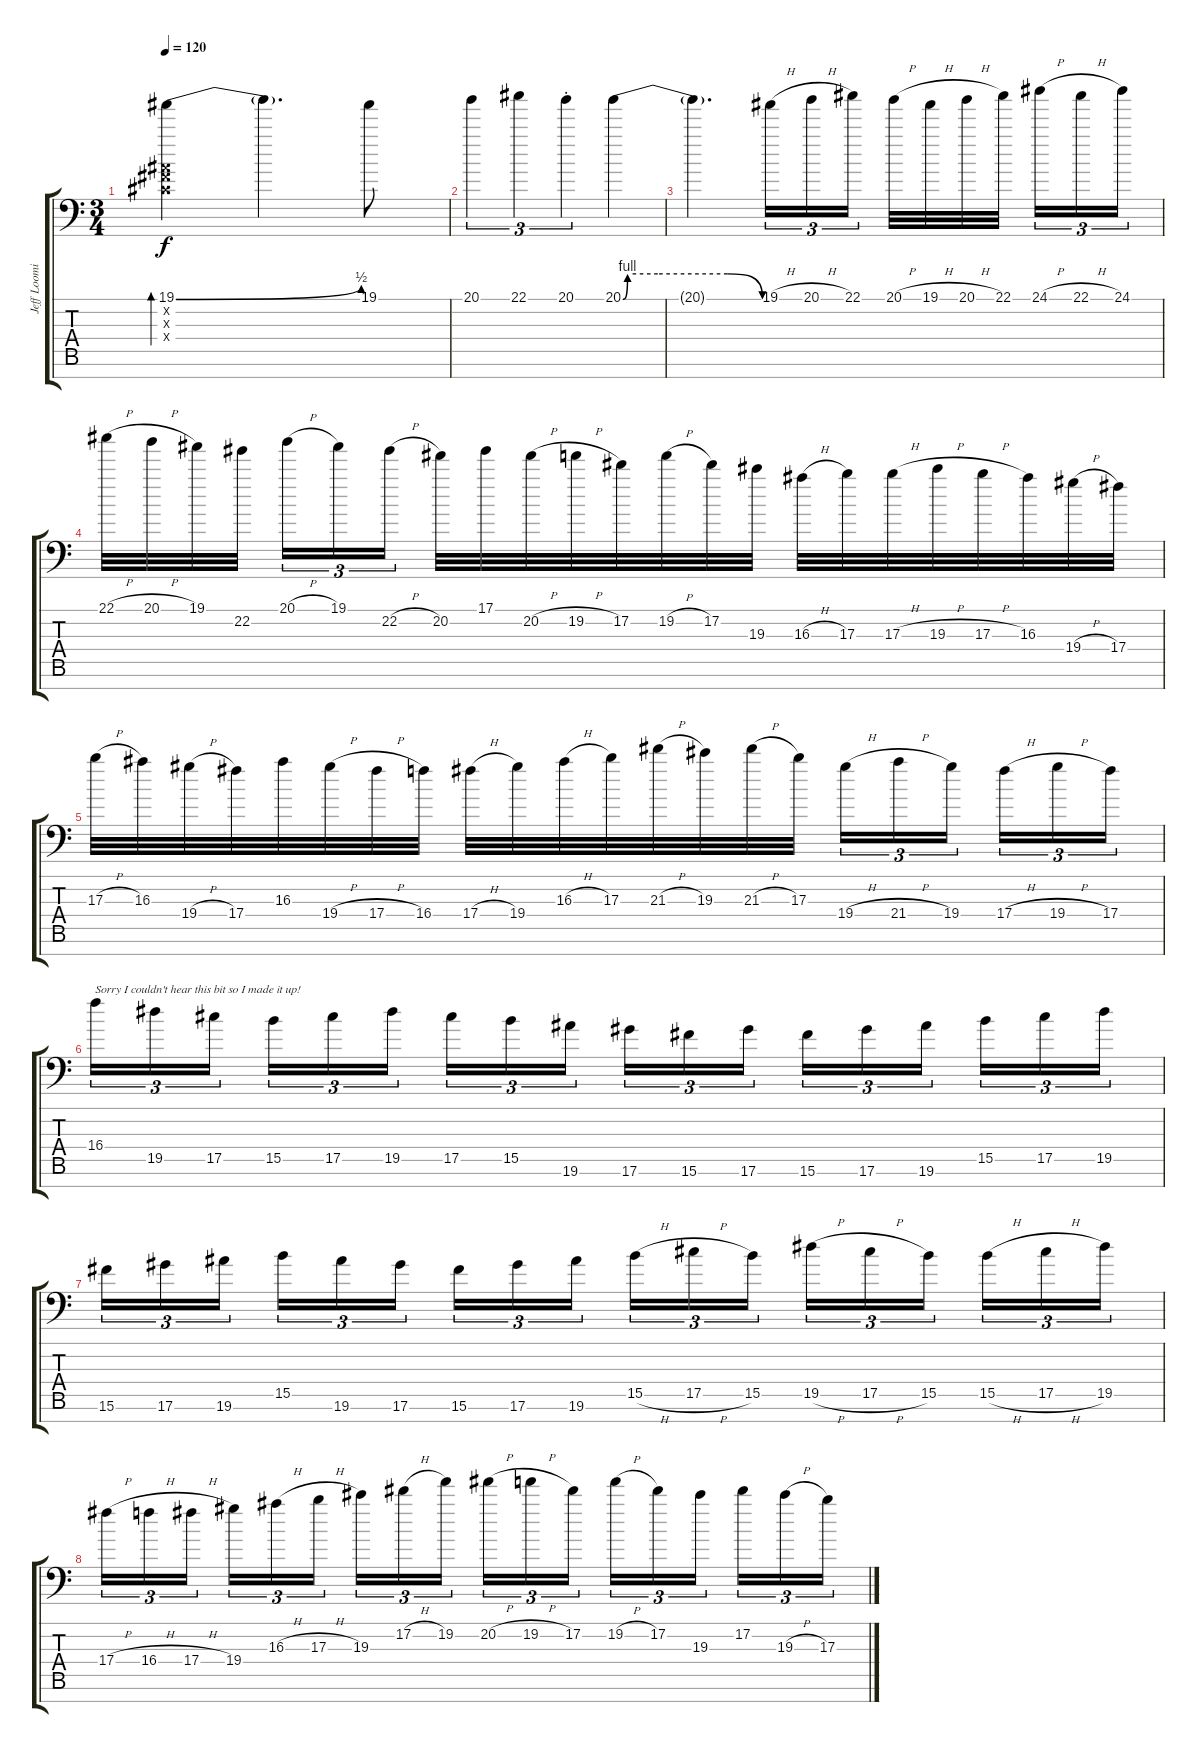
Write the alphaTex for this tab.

\track ("Jeff Loomis Lead" "Jeff Loomi") {instrument distortionguitar}
\staff {score tabs}
\tuning (Eb4 Bb3 Gb3 Db3 Ab2 Eb2 Bb1) {hide}
\ts (3 4)
\tempo 120
\clef f4
\ks c
(19.1{be (bend 0 0 60 2)} 0.2{x} 0.3{x} 0.4{x}).4{bd 120 dy f} 19.1{t}.4{d} 19.1.8 |
20.1.4{tu (3 2)} 22.1.4{tu (3 2)} 20.1{st}.4{tu (3 2)} 20.1{be (custom 0 0 2 4 15 4 45 4 60 0)}.4 |
20.1{t}.4{d} 19.1{h}.16{tu (3 2)} 20.1{h}.16{tu (3 2)} 22.1.16{tu (3 2)} 20.1{h}.32 19.1{h}.32 20.1{h}.32 22.1.32{beam splitsecondary} 24.1{h}.16{tu (3 2)} 22.1{h}.16{tu (3 2)} 24.1.16{tu (3 2)} |
22.1{h}.32 20.1{h}.32 19.1.32 22.2.32{beam splitsecondary} 20.1{h}.16{tu (3 2)} 19.1.16{tu (3 2)} 22.2{h}.16{tu (3 2)} 20.2.32 17.1.32 20.2{h}.32 19.2{h}.32 17.2.32 19.2{h}.32 17.2.32 19.3.32 16.3{h}.32 17.3.32 17.3{h}.32 19.3{h}.32 17.3{h}.32 16.3.32 19.4{h}.32 17.4.32 |
17.3{h}.32 16.3.32 19.4{h}.32 17.4.32 16.3.32 19.4{h}.32 17.4{h}.32 16.4.32 17.4{h}.32 19.4.32 16.3{h}.32 17.3.32 21.3{h}.32 19.3.32 21.3{h}.32 17.3.32 19.4{h}.16{tu (3 2)} 21.4{h}.16{tu (3 2)} 19.4.16{tu (3 2) beam splitsecondary} 17.4{h}.16{tu (3 2)} 19.4{h}.16{tu (3 2)} 17.4.16{tu (3 2)} |
16.4.16{tu (3 2) txt "Sorry I couldn't hear this bit so I made it up!"} 19.5.16{tu (3 2)} 17.5.16{tu (3 2) beam splitsecondary} 15.5.16{tu (3 2)} 17.5.16{tu (3 2)} 19.5.16{tu (3 2)} 17.5.16{tu (3 2)} 15.5.16{tu (3 2)} 19.6.16{tu (3 2) beam splitsecondary} 17.6.16{tu (3 2)} 15.6.16{tu (3 2)} 17.6.16{tu (3 2)} 15.6.16{tu (3 2)} 17.6.16{tu (3 2)} 19.6.16{tu (3 2) beam splitsecondary} 15.5.16{tu (3 2)} 17.5.16{tu (3 2)} 19.5.16{tu (3 2)} |
15.6.16{tu (3 2)} 17.6.16{tu (3 2)} 19.6.16{tu (3 2) beam splitsecondary} 15.5.16{tu (3 2)} 19.6.16{tu (3 2)} 17.6.16{tu (3 2)} 15.6.16{tu (3 2)} 17.6.16{tu (3 2)} 19.6.16{tu (3 2) beam splitsecondary} 15.5{h}.16{tu (3 2)} 17.5{h}.16{tu (3 2)} 15.5.16{tu (3 2)} 19.5{h}.16{tu (3 2)} 17.5{h}.16{tu (3 2)} 15.5.16{tu (3 2) beam splitsecondary} 15.5{h}.16{tu (3 2)} 17.5{h}.16{tu (3 2)} 19.5.16{tu (3 2)} |
17.4{h}.16{tu (3 2)} 16.4{h}.16{tu (3 2)} 17.4{h}.16{tu (3 2) beam splitsecondary} 19.4.16{tu (3 2)} 16.3{h}.16{tu (3 2)} 17.3{h}.16{tu (3 2)} 19.3.16{tu (3 2)} 17.2{h}.16{tu (3 2)} 19.2.16{tu (3 2) beam splitsecondary} 20.2{h}.16{tu (3 2)} 19.2{h}.16{tu (3 2)} 17.2.16{tu (3 2)} 19.2{h}.16{tu (3 2)} 17.2.16{tu (3 2)} 19.3.16{tu (3 2) beam splitsecondary} 17.2.16{tu (3 2)} 19.3{h}.16{tu (3 2)} 17.3.16{tu (3 2)}
